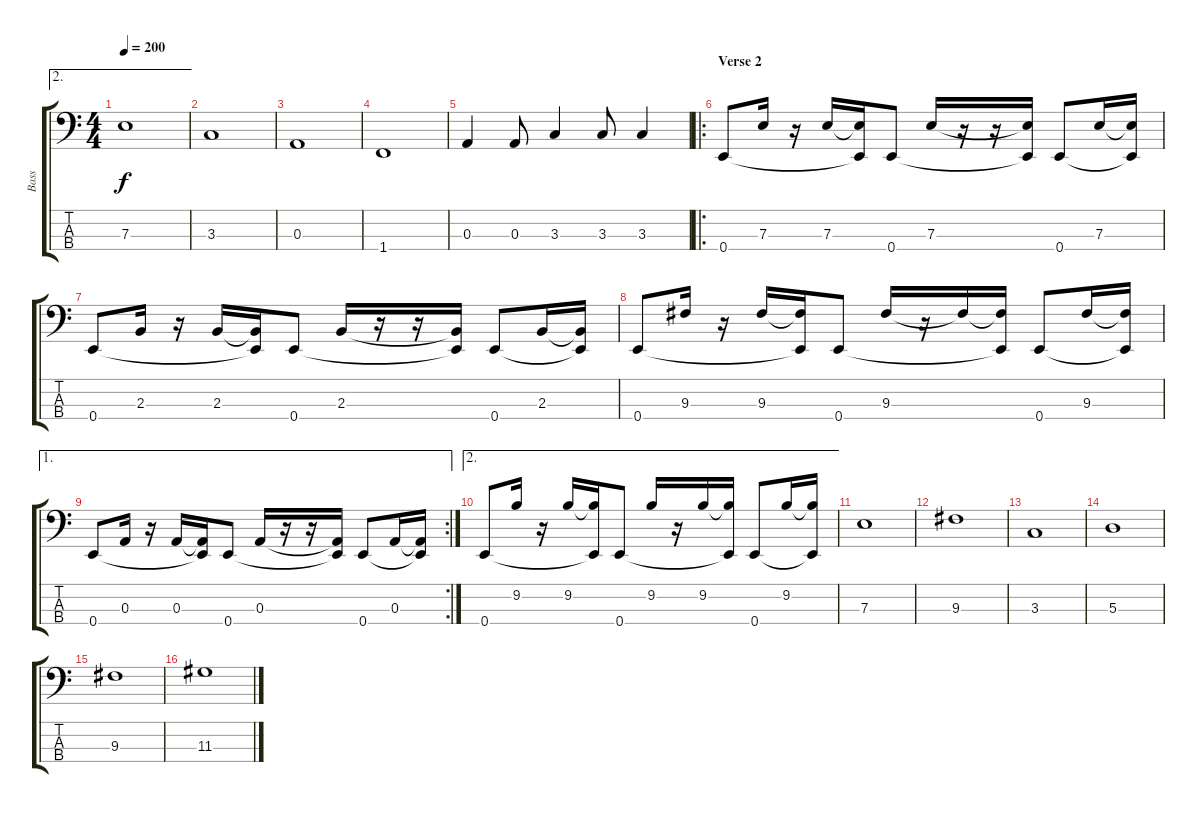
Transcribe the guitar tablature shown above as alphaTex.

\track ("Bass" "Bass") {instrument electricbassfinger}
\staff {score tabs}
\tuning (G2 D2 A1 E1) {hide}
\ae 2
\ts (4 4)
\tempo 200
\clef f4
\ks c
7.3.1{dy f} |
3.3.1 |
0.3.1 |
1.4.1 |
0.3.4 0.3.8 3.3.4 3.3.8 3.3.4 |
\ro
\section ("" "Verse 2")
0.4.8 7.3.16 r.16 7.3.16 (7.3{t} 0.4{t}).16 0.4.8 7.3.16 r.16 r.16 (7.3{t} 0.4{t}).16 0.4.8 7.3.16 (7.3{t} 0.4{t}).16 |
0.4.8 2.3.16 r.16 2.3.16 (2.3{t} 0.4{t}).16 0.4.8 2.3.16 r.16 r.16 (2.3{t} 0.4{t}).16 0.4.8 2.3.16 (2.3{t} 0.4{t}).16 |
0.4.8 9.3.16 r.16 9.3.16 (9.3{t} 0.4{t}).16 0.4.8 9.3.16 r.16 9.3{t}.16 (9.3{t} 0.4{t}).16 0.4.8 9.3.16 (9.3{t} 0.4{t}).16 |
\ae 1
\rc 2
0.4.8 0.3.16 r.16 0.3.16 (0.3{t} 0.4{t}).16 0.4.8 0.3.16 r.16 r.16 (0.3{t} 0.4{t}).16 0.4.8 0.3.16 (0.3{t} 0.4{t}).16 |
\ae 2
0.4.8 9.2.16 r.16 9.2.16 (9.2{t} 0.4{t}).16 0.4.8 9.2.16 r.16 9.2.16 (9.2{t} 0.4{t}).16 0.4.8 9.2.16 (9.2{t} 0.4{t}).16 |
7.3.1 |
9.3.1 |
3.3.1 |
5.3.1 |
9.3.1 |
11.3.1
